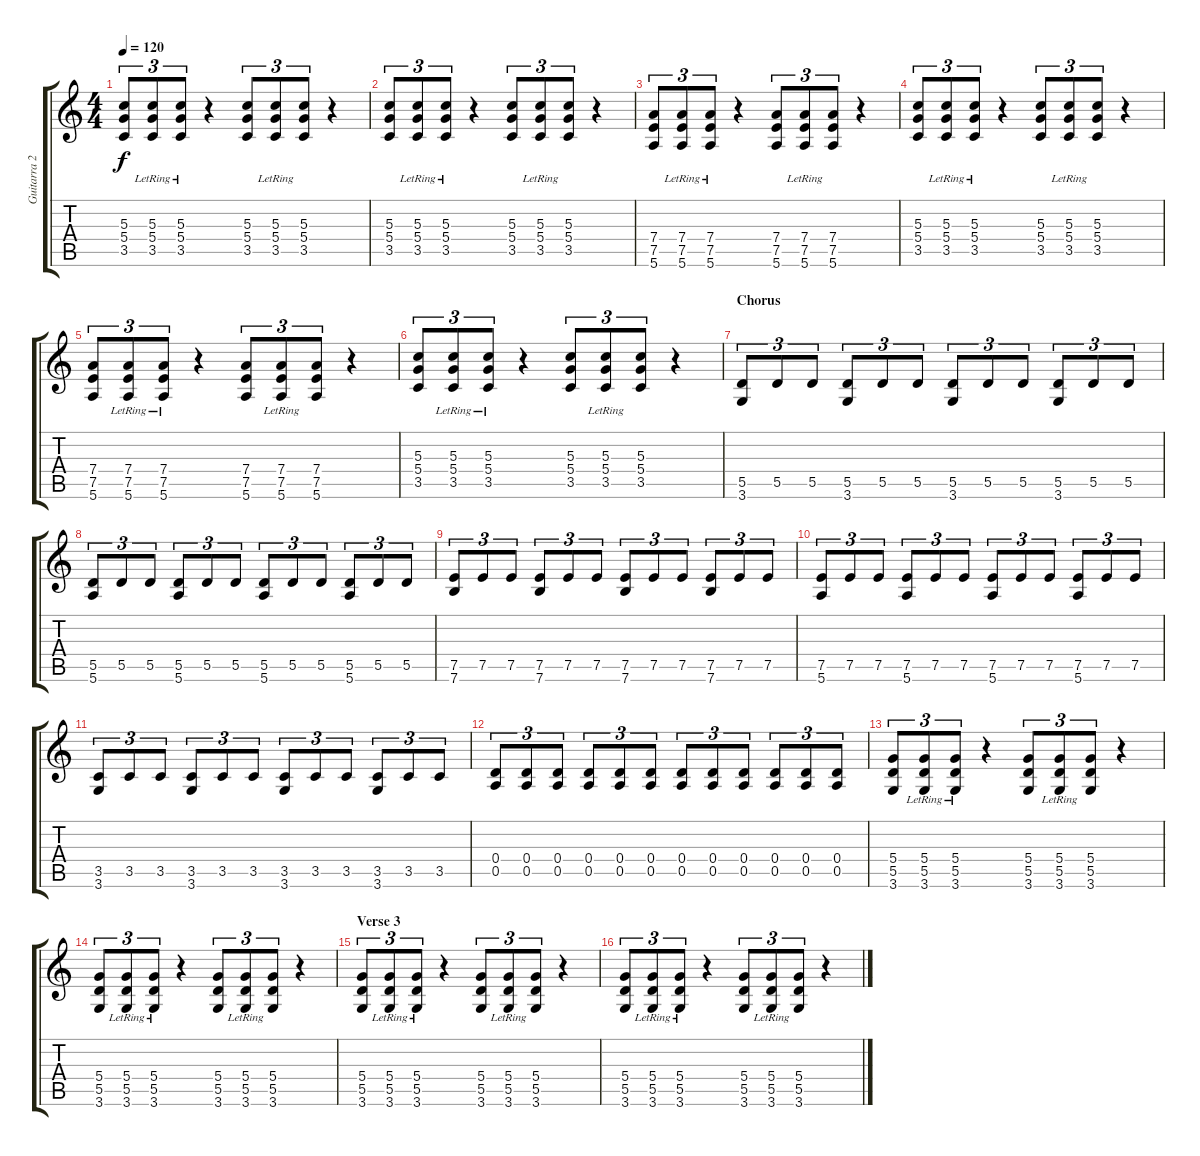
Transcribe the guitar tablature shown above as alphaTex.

\track ("Guitarra 2" "Guitarra 2") {instrument distortionguitar}
\staff {score tabs}
\tuning (E4 B3 G3 D3 A2 E2) {hide}
\ts (4 4)
\tempo 120
\clef g2
\ks c
(5.3 5.4 3.5).8{tu (3 2) dy f} (5.3 5.4{lr} 3.5).8{tu (3 2)} (5.3 5.4{lr} 3.5).8{tu (3 2)} r.4 (5.3 5.4 3.5).8{tu (3 2)} (5.3 5.4{lr} 3.5).8{tu (3 2)} (5.3 5.4 3.5).8{tu (3 2)} r.4 |
(5.3 5.4 3.5).8{tu (3 2)} (5.3 5.4{lr} 3.5).8{tu (3 2)} (5.3 5.4{lr} 3.5).8{tu (3 2)} r.4 (5.3 5.4 3.5).8{tu (3 2)} (5.3 5.4{lr} 3.5).8{tu (3 2)} (5.3 5.4 3.5).8{tu (3 2)} r.4 |
(7.4 7.5 5.6).8{tu (3 2)} (7.4{lr} 7.5 5.6).8{tu (3 2)} (7.4{lr} 7.5 5.6).8{tu (3 2)} r.4 (7.4 7.5 5.6).8{tu (3 2)} (7.4{lr} 7.5 5.6).8{tu (3 2)} (7.4 7.5 5.6).8{tu (3 2)} r.4 |
(5.3 5.4 3.5).8{tu (3 2)} (5.3 5.4{lr} 3.5).8{tu (3 2)} (5.3 5.4{lr} 3.5).8{tu (3 2)} r.4 (5.3 5.4 3.5).8{tu (3 2)} (5.3 5.4{lr} 3.5).8{tu (3 2)} (5.3 5.4 3.5).8{tu (3 2)} r.4 |
(7.4 7.5 5.6).8{tu (3 2)} (7.4{lr} 7.5 5.6).8{tu (3 2)} (7.4{lr} 7.5 5.6).8{tu (3 2)} r.4 (7.4 7.5 5.6).8{tu (3 2)} (7.4{lr} 7.5 5.6).8{tu (3 2)} (7.4 7.5 5.6).8{tu (3 2)} r.4 |
(5.3 5.4 3.5).8{tu (3 2)} (5.3 5.4{lr} 3.5).8{tu (3 2)} (5.3 5.4{lr} 3.5).8{tu (3 2)} r.4 (5.3 5.4 3.5).8{tu (3 2)} (5.3 5.4{lr} 3.5).8{tu (3 2)} (5.3 5.4 3.5).8{tu (3 2)} r.4 |
\section ("" "Chorus")
(5.5 3.6).8{tu (3 2)} 5.5.8{tu (3 2)} 5.5.8{tu (3 2)} (5.5 3.6).8{tu (3 2)} 5.5.8{tu (3 2)} 5.5.8{tu (3 2)} (5.5 3.6).8{tu (3 2)} 5.5.8{tu (3 2)} 5.5.8{tu (3 2)} (5.5 3.6).8{tu (3 2)} 5.5.8{tu (3 2)} 5.5.8{tu (3 2)} |
(5.5 5.6).8{tu (3 2)} 5.5.8{tu (3 2)} 5.5.8{tu (3 2)} (5.5 5.6).8{tu (3 2)} 5.5.8{tu (3 2)} 5.5.8{tu (3 2)} (5.5 5.6).8{tu (3 2)} 5.5.8{tu (3 2)} 5.5.8{tu (3 2)} (5.5 5.6).8{tu (3 2)} 5.5.8{tu (3 2)} 5.5.8{tu (3 2)} |
(7.5 7.6).8{tu (3 2)} 7.5.8{tu (3 2)} 7.5.8{tu (3 2)} (7.5 7.6).8{tu (3 2)} 7.5.8{tu (3 2)} 7.5.8{tu (3 2)} (7.5 7.6).8{tu (3 2)} 7.5.8{tu (3 2)} 7.5.8{tu (3 2)} (7.5 7.6).8{tu (3 2)} 7.5.8{tu (3 2)} 7.5.8{tu (3 2)} |
(7.5 5.6).8{tu (3 2)} 7.5.8{tu (3 2)} 7.5.8{tu (3 2)} (7.5 5.6).8{tu (3 2)} 7.5.8{tu (3 2)} 7.5.8{tu (3 2)} (7.5 5.6).8{tu (3 2)} 7.5.8{tu (3 2)} 7.5.8{tu (3 2)} (7.5 5.6).8{tu (3 2)} 7.5.8{tu (3 2)} 7.5.8{tu (3 2)} |
(3.5 3.6).8{tu (3 2)} 3.5.8{tu (3 2)} 3.5.8{tu (3 2)} (3.5 3.6).8{tu (3 2)} 3.5.8{tu (3 2)} 3.5.8{tu (3 2)} (3.5 3.6).8{tu (3 2)} 3.5.8{tu (3 2)} 3.5.8{tu (3 2)} (3.5 3.6).8{tu (3 2)} 3.5.8{tu (3 2)} 3.5.8{tu (3 2)} |
(0.4 0.5).8{tu (3 2)} (0.4 0.5).8{tu (3 2)} (0.4 0.5).8{tu (3 2)} (0.4 0.5).8{tu (3 2)} (0.4 0.5).8{tu (3 2)} (0.4 0.5).8{tu (3 2)} (0.4 0.5).8{tu (3 2)} (0.4 0.5).8{tu (3 2)} (0.4 0.5).8{tu (3 2)} (0.4 0.5).8{tu (3 2)} (0.4 0.5).8{tu (3 2)} (0.4 0.5).8{tu (3 2)} |
(5.4 5.5 3.6).8{tu (3 2)} (5.4{lr} 5.5 3.6).8{tu (3 2)} (5.4{lr} 5.5 3.6).8{tu (3 2)} r.4 (5.4 5.5 3.6).8{tu (3 2)} (5.4{lr} 5.5 3.6).8{tu (3 2)} (5.4 5.5 3.6).8{tu (3 2)} r.4 |
(5.4 5.5 3.6).8{tu (3 2)} (5.4{lr} 5.5 3.6).8{tu (3 2)} (5.4{lr} 5.5 3.6).8{tu (3 2)} r.4 (5.4 5.5 3.6).8{tu (3 2)} (5.4{lr} 5.5 3.6).8{tu (3 2)} (5.4 5.5 3.6).8{tu (3 2)} r.4 |
\section ("" "Verse 3")
(5.4 5.5 3.6).8{tu (3 2)} (5.4{lr} 5.5 3.6).8{tu (3 2)} (5.4{lr} 5.5 3.6).8{tu (3 2)} r.4 (5.4 5.5 3.6).8{tu (3 2)} (5.4{lr} 5.5 3.6).8{tu (3 2)} (5.4 5.5 3.6).8{tu (3 2)} r.4 |
(5.4 5.5 3.6).8{tu (3 2)} (5.4{lr} 5.5 3.6).8{tu (3 2)} (5.4{lr} 5.5 3.6).8{tu (3 2)} r.4 (5.4 5.5 3.6).8{tu (3 2)} (5.4{lr} 5.5 3.6).8{tu (3 2)} (5.4 5.5 3.6).8{tu (3 2)} r.4
